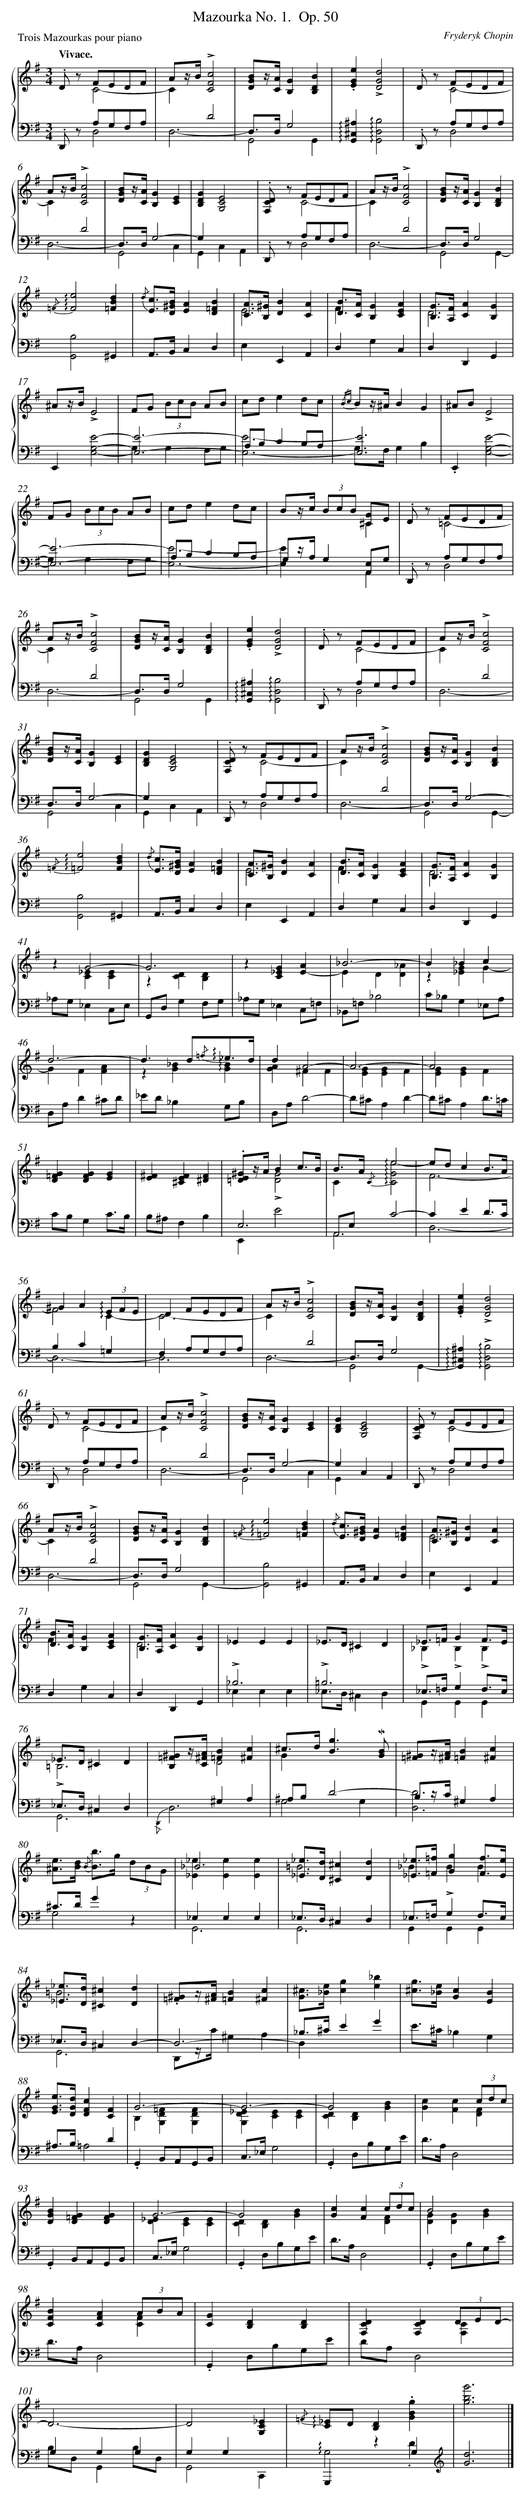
X:1
T: Mazourka No. 1.	 Op. 50
C: Fryderyk Chopin
L: 1/4
M: 3/4
P: Trois Mazourkas pour piano
Q: "Vivace."
%%staves {1 2}
V: 1 clef=treble
V: 2 clef=bass
K: G
[V:1] .D/ z/ F/E/D/F/ & xC2- |
[V:2] .D,,/ z/ A,/G,/F,/A,/ & xD,2 |
[V:1] A/z//B//!accent![c2F2C2] & Cx2 |
[V:2] xD2 & D,3- |
[V:1] [B/G/D/]z//[A//C//][GB,][BDB,] |
[V:2] D,/>D,/G,2 & G,,2G,,- |
[V:1] .[eGE]!accent![d2G2D2] |
[V:2] !arpeggio![^A,^C,G,,]!arpeggio![B,2D,2G,,2] |
[V:1] .D/ z/ F/E/D/F/ & xC2- |
[V:2] .D,,/ z/ A,/G,/F,/A,/ & xD,2 |
[V:1] A/z//B//!accent![c2F2C2] & Cx2 |
[V:2] xD2 & D,3- |
[V:1] [B/G/D/]z//[A//C//][GB,][EC] |
[V:2] D,/>D,/G,2- & G,,2C, |
[V:1] [GDB,][E2C2G,2] |
[V:2] G,x2 & G,,C,A,, |
[V:1] .[D/C/-F,/] z/ F/E/D/F/ & xC2- |
[V:2] .D,,/ z/ A,/G,/F,/A,/ & xD,2 |
[V:1] A/z//B//!accent![c2F2C2] & Cx2 |
[V:2] xD2 & D,3- |
[V:1] [B/G/D/]z//[A//C//][GB,][BDB,] |
[V:2] D,/>D,/G,2 & G,,2G,,- |
[V:1] {/=F}!arpeggio![e2F2][dB=F] |
[V:2] [B,2G,,2]^G,, |
[V:1] {/d} [c/E/]>[B/^G/D/][AE][B=FD] |
[V:2] A,,/>B,,/C,D, |
[V:1] [A/C/]>[^G/B,/][BD][AC] & E3 |
[V:2] E,E,,A,, |
[V:1] [B/D/]>[A/C/][GB,][AEC] & Fx2 |
[V:2] D,G,C, |
[V:1] [G/B,/]>[F/A,/][AC][GB,] & D3 |
[V:2] D,D,,G,, |
[V:1] ^A/z//B//!accent!E2 |
[V:2] E,,[E2G,2E,2]- |
[V:1] F/G/ (3B/c/B/ A/B/ |
[V:2] [E3E,3]- & G,G,F,/G,/ |
[V:1] c/d/ed/c/ |
[V:2] A,/B,/CB,/A,/ & [E3E,3]- |
[V:1] {/Bc} B/z//^A//BG |
[V:2] [E3E,3] & G,/>F,/G,B, |
[V:1] ^A/B/!accent!E2 |
[V:2] .E,,[E2G,2E,2]- |
[V:1] F/G/ (3B/c/B/ A/B/ |
[V:2] [E3E,3]- & G,G,F,/G,/ |
[V:1] c/d/ed/c/ |
[V:2] A,/B,/CB,/A,/ & [E3E,3]- |
[V:1] B/z//c// (3B/c/B/ [G/^C/]E/ & x2^C |
[V:2] G,/z//A,//G,[E,/A,,/]G,/ & [EE,]xA,, |
[V:1] .D/ z/ F/E/D/F/ & x=C2- |
[V:2] .D,,/ z/ A,/G,/F,/A,/ & xD,2 |
[V:1] A/z//B//!accent![c2F2C2] & Cx2 |
[V:2] xD2 & D,3- |
[V:1] [B/G/D/]z//[A//C//][GB,][BDB,] |
[V:2] D,/>D,/G,2 & G,,2G,,- |
[V:1] .[eGE]!accent![d2G2D2] |
[V:2] !arpeggio![^A,^C,G,,]!arpeggio![B,2D,2G,,2] |
[V:1] .D/ z/ F/E/D/F/ & xC2- |
[V:2] .D,,/ z/ A,/G,/F,/A,/ & xD,2 |
[V:1] A/z//B//!accent![c2F2C2] & Cx2 |
[V:2] xD2 & D,3- |
[V:1] [B/G/D/]z//[A//C//][GB,][EC] |
[V:2] D,/>D,/G,2- & G,,2C, |
[V:1] [GDB,][E2C2G,2] |
[V:2] G,x2 & G,,C,A,, |
[V:1] .[D/C/F,/] z/ F/E/D/F/ & xC2- |
[V:2] .D,,/ z/ A,/G,/F,/A,/ & xD,2 |
[V:1] A/z//B//!accent![c2F2C2] & Cx2 |
[V:2] xD2 & D,3- |
[V:1] [B/G/D/]z//[A//C//][GB,][BDB,] |
[V:2] D,/>D,/G,2- & G,,2G,,- |
[V:1] {/=F}!arpeggio![e2=F2][dBF] |
[V:2] [G,,2B,2]^G,, |
[V:1] {/d} [c/E/]>[B/^G/D/][AE][B=FD] |
[V:2] A,,/>B,,/C,D, |
[V:1] [A/C/]>[^G/B,/][BD][AC] & E3 |
[V:2] E,E,,A,, |
[V:1] [B/D/]>[A/C/][GB,][AEC] & Fx2 |
[V:2] D,G,C, |
[V:1] [G/B,/]>[F/A,/][AC][GB,] & D3 |
[V:2] D,D,,G,, |
[V:1] xG2- & z[_EC][EC] |
[V:2] _A,/G,/_E,C,/E,/ |
[V:1] G3 & z[DC][DB,] |
[V:2] G,,/D,/G,F,/G,/ |
[V:1] z[G_EC][AE-] |
[V:2] _A,/G,/_E,C,/=F,/ |
[V:1] _B3- & ED[_AD] |
[V:2] _B,,/=F,/_B,2 |
[V:1] B_Bc & z[G_E]G- |
[V:2] C/_B,/G,_E,/A,/ |
[V:1] d3- & GF[AF] |
[V:2] D,/A,/D^C/D/ |
[V:1] d>d{/=f}!arpeggio!_e3//d// & z[_BG]!arpeggio![BG] |
[V:2] _E/D/_B,G,/B,/ |
[V:1] dA2- & [AG]^FF |
[V:2] D,/A,/D2- |
[V:1] A3- & [GE][GE]F |
[V:2] D/^C/A,D- |
[V:1] A2x & [GE][GE]F |
[V:2] D/^C/A,D3//=C// |
[V:1] [G=FD][GFD][GE] |
[V:2] C/B,/G,C3//B,// |
[V:1] [^FE][FE^C][F^D] |
[V:2] B,/^A,/F,B, |
[V:1] .[^G/E/=D/]z//A//Bc3//B// & x!accent![G2D2] |
[V:2] E,3 & E,,E2 |
[V:1] B/>A/ {/C}e2 & C!arpeggio![e2-G2C2] |
[V:2] A,,/E,/C2- & A,,3 |
[V:1] e/d/cB3//A// & F3- |
[V:2] CED3//C// & D,3- |
[V:1] ^GA(3!arpeggio!E/F/E/ & F2!arpeggio!C- |
[V:2] B,C=G, & D,3- |
[V:1] DF/E/D/F/ & C3- |
[V:2] F,A,/G,/F,/A,/ & D,3 |
[V:1] A/z//B//!accent![c2F2C2] & Cx2 |
[V:2] xD2 & D,3- |
[V:1] [B/G/D/]z//[A//C//][GB,][BDB,] |
[V:2] D,/>D,/G,2 & G,,2G,,- |
[V:1] .[eGE]!accent![d2G2D2] |
[V:2] !arpeggio![^A,^C,G,,]!accent!!arpeggio![B,2D,2G,,2] |
[V:1] .D/ z/ F/E/D/F/ & xC2- |
[V:2] .D,,/ z/ A,/G,/F,/A,/ & xD,2 |
[V:1] A/z//B//!accent![c2F2C2] & Cx2 |
[V:2] xD2 & D,3- |
[V:1] [B/G/D/]z//[A//C//][GB,][EC] |
[V:2] D,/>D,/G,2- & G,,2C, |
[V:1] [GDB,][E2C2G,2] |
[V:2] G,C,A,, & G,,x2 |
[V:1] .[D/C/F,/] z/ F/E/D/F/ & xC2- |
[V:2] .D,,/ z/ A,/G,/F,/A,/ & xD,2 |
[V:1] A/z//B//!accent![c2F2C2] & Cx2 |
[V:2] xD2 & D,3- |
[V:1] [B/G/D/]z//[A//C//][GB,][BDB,] |
[V:2] D,/>D,/G,2 & G,,2G,,- |
[V:1] {/=F}!arpeggio![e2=F2][dB=F] |
[V:2] [B,2G,,2]^G,, |
[V:1] {/d} [c/E/]>[B/^G/D/][AE][B=FD] |
[V:2] A,,/>B,,/C,D, |
[V:1] [A/C/]>[^G/B,/][BD][AC] & E3 |
[V:2] E,E,,A,, |
[V:1] [B/D/]>[A/C/][GB,][AEC] & Fx2 |
[V:2] D,G,C, |
[V:1] [G/B,/]>[F/A,/][AC][GB,] & D3 |
[V:2] D,D,,G,,- |
[V:1] _EEE |
[V:2] !accent!_B,3 & _E,E,E, |
[V:1] _E/>D/^CD |
[V:2] !accent!=B,3 & _E,/>D,/^C,D, |
[V:1] _E/>=F/GF3//E// & !accent!_B,!accent!B,!accent!B, |
[V:2] _E,/>=F,/G,F,3//E,// & G,,G,,G,, |
[V:1] _E/>D/^CD & !accent!=B,3 |
[V:2] _E,/>D,/^C,D, & G,,3 |
[V:1] [^G/=F/B,/]z//[A//^F//C//][B=F][c^F] & xD2 |
[V:2] x^G,A, & {/D,,}D,3 |
[V:1] ^c/>d/[g3/B3/]!mordent![B/G/] & Gx2 |
[V:2] ^A,/B,/D2- & G,2G, |
[V:1] [^G/=F/]z//[A//^F//][B=F][c^F] |
[V:2] B,/z//C//^G,A, & [D3D,3] |
[V:1] [e/^A/]>[d/B/] {/B} [b/B/]>g/ (3d/B/G/ |
[V:2] ^C/>D/Gz & G,2x |
[V:1] _B3 & [_e_E][eE][eE] |
[V:2] _E,E,E, & G,,3 |
[V:1] [_e/_E/]>[d/D/][^c^C][dD] & =B3 |
[V:2] _E,/>D,/^C,D, & G,,3 |
[V:1] [_e/_E/]>[=f/=F/][gG][f3//F3//][e//E//] & _BBB |
[V:2] _E,/>=F,/!accent!G,F,3//E,// & G,,G,,G,, |
[V:1] [_e/_E/]>[d/D/][^c^C][dD] & =B3 |
[V:2] _E,/>D,/^C,D,- & G,,3 |
[V:1] .[^G/=F/]z//[A//^F//][B=F][c^F] |
[V:2] D,3- & D,,/z//C//^G,A, |
[V:1] [^c/G/]>[e/_B/][gc][_be] |
[V:2] _B,/>^C/EG & D,x2 |
[V:1] [g/^c/]>[e/_B/][cG][BE] |
[V:2] E/>^C/_B,G, |
[V:1] [e/G/E/]>[d/G/D/][cFD][FC] |
[V:2] ^A,/>B,/xD & x=A,2 |
[V:1] G3- & B,[=FDG,][FDG,] |
[V:2] .G,,B,,/A,,/G,,/B,,/ |
[V:1] G3- & [_EDG,][EC][EC] |
[V:2] C,/>_E,/G,2 |
[V:1] G2x & [DC][DB,][BG] |
[V:2] .G,,D,/B,/G,/E/ |
[V:1] x2(3c/d/c/ & [cG][cF][FD] |
[V:2] D/>A,/D,2 |
[V:1] [BGD][G=FD][GFD] |
[V:2] .G,,B,,/A,,/G,,/B,,/ |
[V:1] G3- & [_ED][EC][EC] |
[V:2] C,/>_E,/G,2 |
[V:1] G2x & [DC][DB,][BG] |
[V:2] .G,,D,/B,/G,/E/ |
[V:1] [cG][cF](3c/d/c/ & x2[FD] |
[V:2] D/>A,/D,2 |
[V:1] B2x & [GD][GD][BG] |
[V:2] .G,,D,/B,/G,/E/ |
[V:1] [BFC][AFC](3A/B/A/ & x2[FC] |
[V:2] D/>A,/D,2 |
[V:1] [GC][DB,][DB,] |
[V:2] .G,,D,/B,/G,/E/ |
[V:1] [DCF,][DCF,](3D/E/D/- & x2[CF,] |
[V:2] D/A,/D,2 |
[V:1] D3- |
[V:2] G,G,G, & B,/D,/G,,B,/D,/ |
[V:1] D2[_ECG,] |
[V:2] G,G,x & G,,2C,, |
[V:1] {/=F} !arpeggio![_E/C/]D/[DB,].[gBG] |
[V:2] G,,,zG, & !arpeggio!G,2.D |
[V:1] [g'3b3g3] |]
[V:2] [K:clef=treble][G3d3] |]
